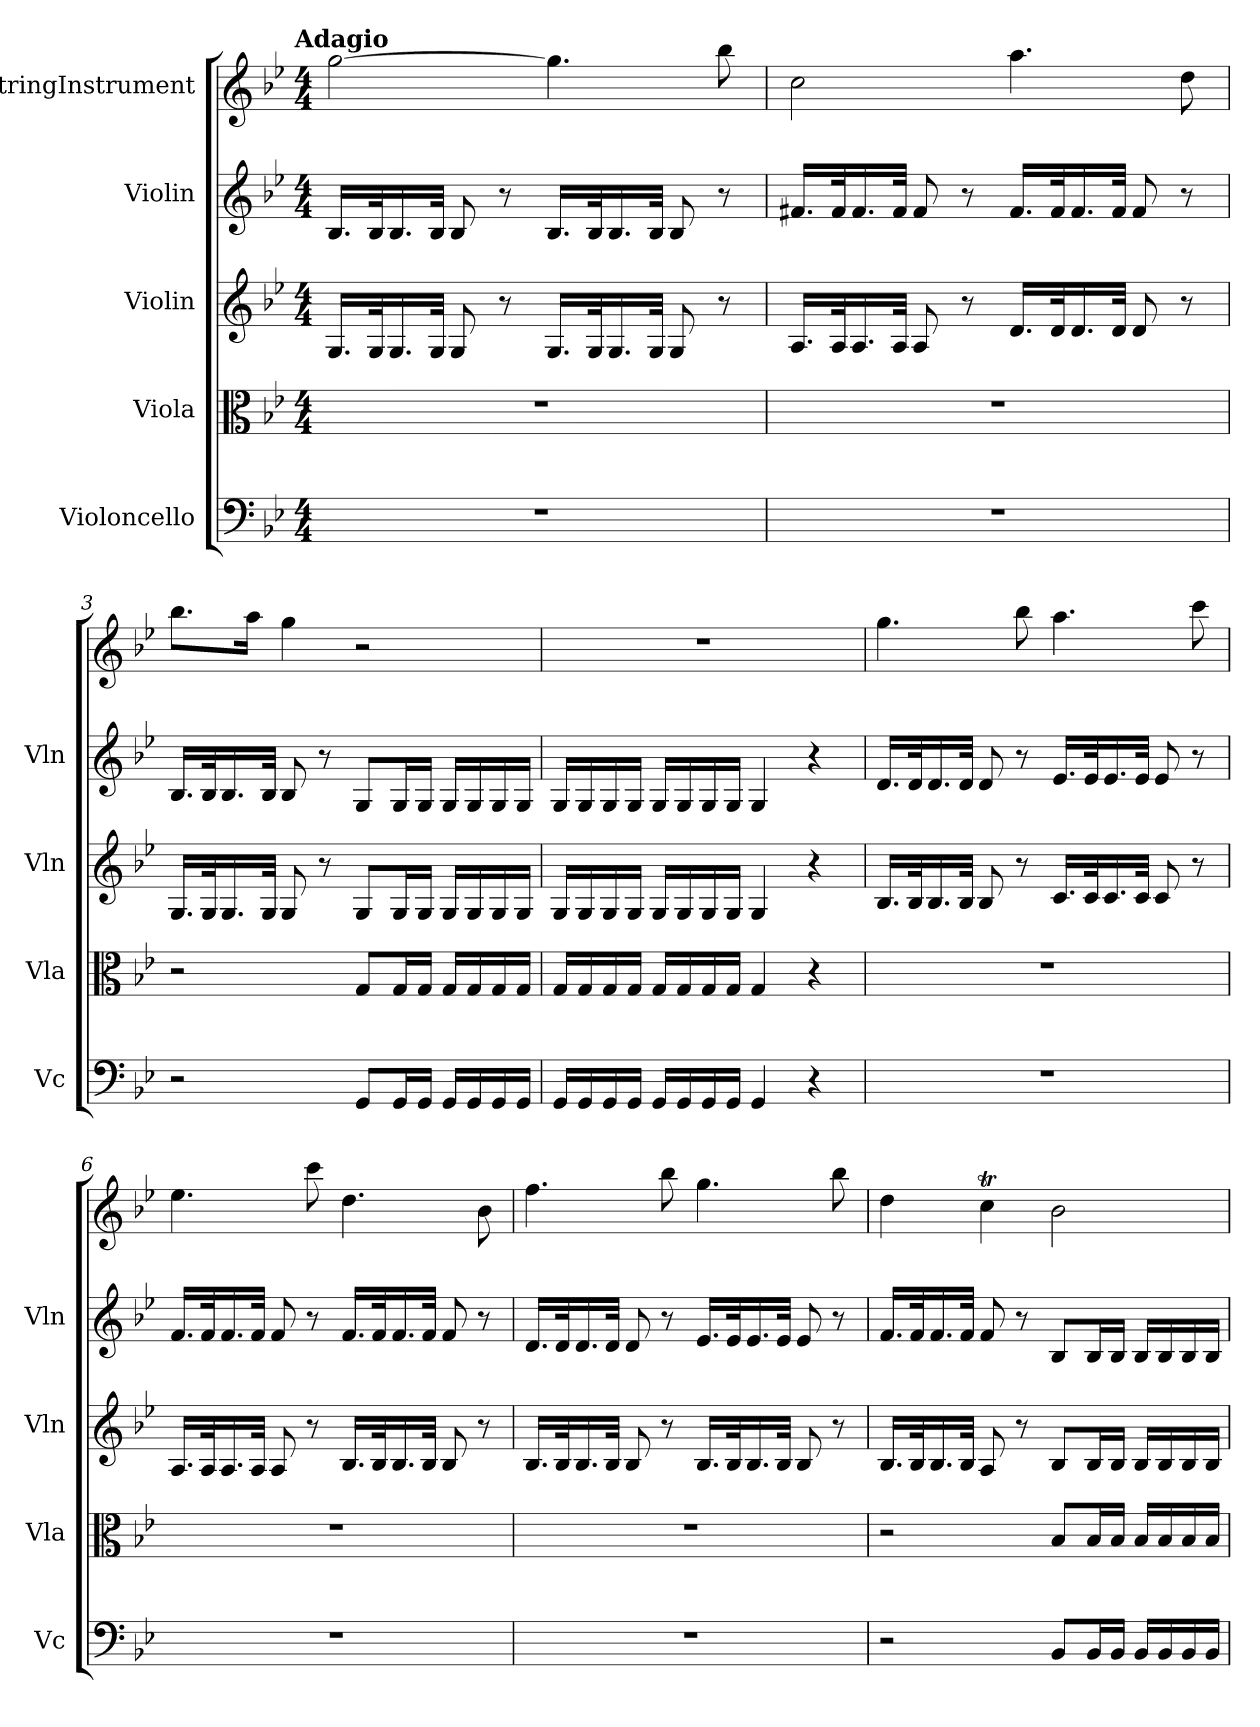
**kern	**kern	**kern	**kern	**kern
*part5	*part4	*part3	*part2	*part1
*staff5	*staff4	*staff3	*staff2	*staff1
*I"Violoncello	*I"Viola	*I"Violin	*I"Violin	*I"StringInstrument
*I'Vc	*I'Vla	*I'Vln	*I'Vln	*
*clefF4	*clefC3	*clefG2	*clefG2	*clefG2
*k[b-e-]	*k[b-e-]	*k[b-e-]	*k[b-e-]	*k[b-e-]
*g:	*g:	*g:	*g:	*g:
!!LO:TX:omd:t=Adagio
*M4/4	*M4/4	*M4/4	*M4/4	*M4/4
*MM56	*MM56	*MM56	*MM56	*MM56
=1	=1	=1	=1	=1
1r	1r	16.G/LL	16.B-/LL	[2gg\
.	.	32G/K	32B-/K	.
.	.	16.G/	16.B-/	.
.	.	32G/JJk	32B-/JJk	.
.	.	8G/	8B-/	.
.	.	8r	8r	.
.	.	16.G/LL	16.B-/LL	4.gg\]
.	.	32G/K	32B-/K	.
.	.	16.G/	16.B-/	.
.	.	32G/JJk	32B-/JJk	.
.	.	8G/	8B-/	.
.	.	8r	8r	8bb-\
=2	=2	=2	=2	=2
1r	1r	16.A/LL	16.f#X/LL	2cc\
.	.	32A/K	32f#/K	.
.	.	16.A/	16.f#/	.
.	.	32A/JJk	32f#/JJk	.
.	.	8A/	8f#/	.
.	.	8r	8r	.
.	.	16.d/LL	16.f#/LL	4.aa\
.	.	32d/K	32f#/K	.
.	.	16.d/	16.f#/	.
.	.	32d/JJk	32f#/JJk	.
.	.	8d/	8f#/	.
.	.	8r	8r	8dd\
=3	=3	=3	=3	=3
2r	2r	16.G/LL	16.B-/LL	8.bb-\L
.	.	32G/K	32B-/K	.
.	.	16.G/	16.B-/	.
.	.	.	.	16aa\Jk
.	.	32G/JJk	32B-/JJk	.
.	.	8G/	8B-/	4gg\
.	.	8r	8r	.
8GG/L	8G/L	8G/L	8G/L	2r
16GG/L	16G/L	16G/L	16G/L	.
16GG/JJ	16G/JJ	16G/JJ	16G/JJ	.
16GG/LL	16G/LL	16G/LL	16G/LL	.
16GG/	16G/	16G/	16G/	.
16GG/	16G/	16G/	16G/	.
16GG/JJ	16G/JJ	16G/JJ	16G/JJ	.
=4	=4	=4	=4	=4
16GG/LL	16G/LL	16G/LL	16G/LL	1r
16GG/	16G/	16G/	16G/	.
16GG/	16G/	16G/	16G/	.
16GG/JJ	16G/JJ	16G/JJ	16G/JJ	.
16GG/LL	16G/LL	16G/LL	16G/LL	.
16GG/	16G/	16G/	16G/	.
16GG/	16G/	16G/	16G/	.
16GG/JJ	16G/JJ	16G/JJ	16G/JJ	.
4GG/	4G/	4G/	4G/	.
4r	4r	4r	4r	.
=5	=5	=5	=5	=5
1r	1r	16.B-/LL	16.d/LL	4.gg\
.	.	32B-/K	32d/K	.
.	.	16.B-/	16.d/	.
.	.	32B-/JJk	32d/JJk	.
.	.	8B-/	8d/	.
.	.	8r	8r	8bb-\
.	.	16.c/LL	16.e-/LL	4.aa\
.	.	32c/K	32e-/K	.
.	.	16.c/	16.e-/	.
.	.	32c/JJk	32e-/JJk	.
.	.	8c/	8e-/	.
.	.	8r	8r	8ccc\
=6	=6	=6	=6	=6
1r	1r	16.A/LL	16.f/LL	4.ee-\
.	.	32A/K	32f/K	.
.	.	16.A/	16.f/	.
.	.	32A/JJk	32f/JJk	.
.	.	8A/	8f/	.
.	.	8r	8r	8ccc\
.	.	16.B-/LL	16.f/LL	4.dd\
.	.	32B-/K	32f/K	.
.	.	16.B-/	16.f/	.
.	.	32B-/JJk	32f/JJk	.
.	.	8B-/	8f/	.
.	.	8r	8r	8b-\
=7	=7	=7	=7	=7
1r	1r	16.B-/LL	16.d/LL	4.ff\
.	.	32B-/K	32d/K	.
.	.	16.B-/	16.d/	.
.	.	32B-/JJk	32d/JJk	.
.	.	8B-/	8d/	.
.	.	8r	8r	8bb-\
.	.	16.B-/LL	16.e-/LL	4.gg\
.	.	32B-/K	32e-/K	.
.	.	16.B-/	16.e-/	.
.	.	32B-/JJk	32e-/JJk	.
.	.	8B-/	8e-/	.
.	.	8r	8r	8bb-\
=8	=8	=8	=8	=8
2r	2r	16.B-/LL	16.f/LL	4dd\
.	.	32B-/K	32f/K	.
.	.	16.B-/	16.f/	.
.	.	32B-/JJk	32f/JJk	.
.	.	8A/	8f/	4ccT\
.	.	8r	8r	.
8BB-/L	8B-/L	8B-/L	8B-/L	2b-\
16BB-/L	16B-/L	16B-/L	16B-/L	.
16BB-/JJ	16B-/JJ	16B-/JJ	16B-/JJ	.
16BB-/LL	16B-/LL	16B-/LL	16B-/LL	.
16BB-/	16B-/	16B-/	16B-/	.
16BB-/	16B-/	16B-/	16B-/	.
16BB-/JJ	16B-/JJ	16B-/JJ	16B-/JJ	.
=	=	=	=	=
*-	*-	*-	*-	*-
